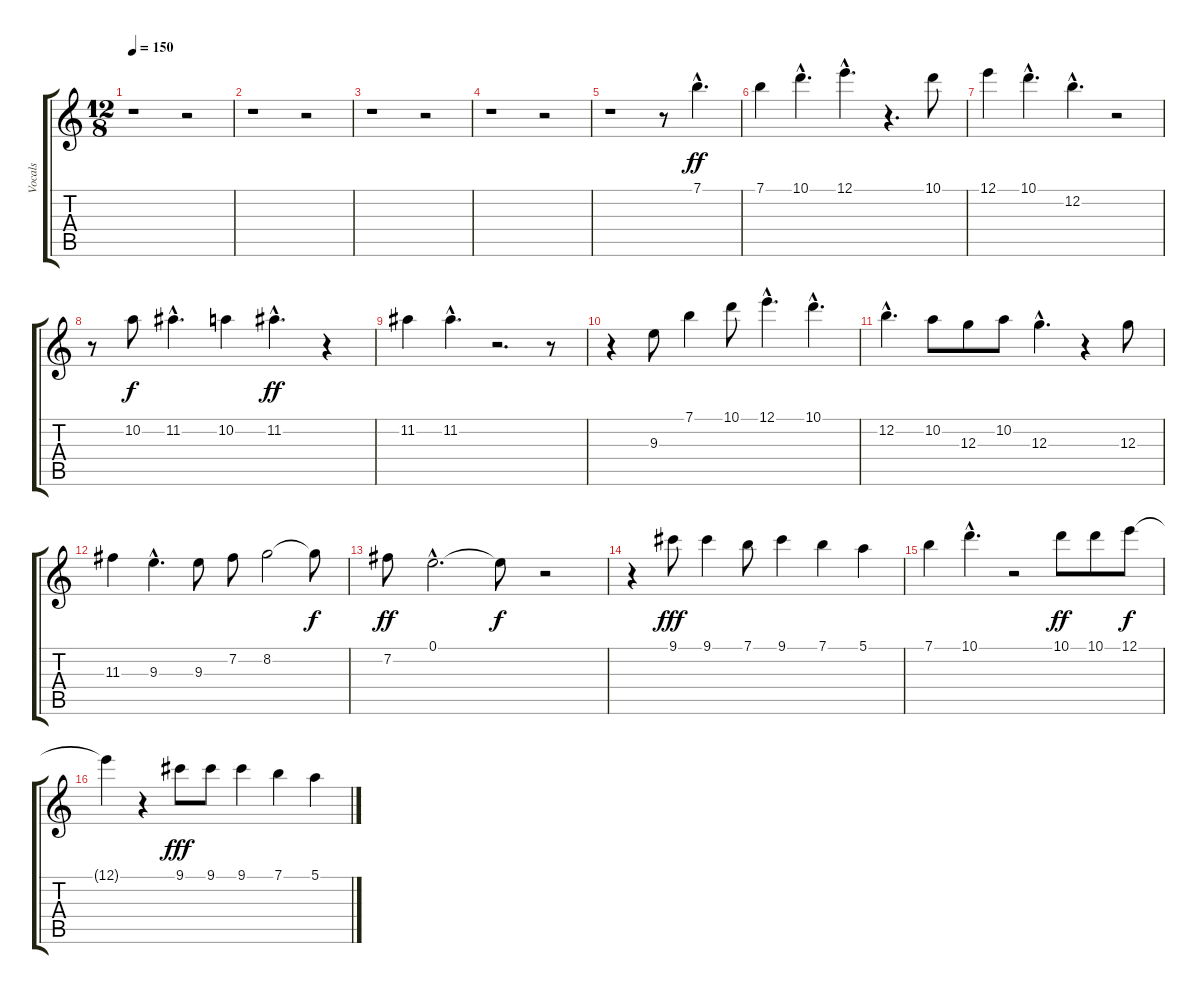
\track ("Vocals" "Vocals") {instrument distortionguitar}
\staff {score tabs}
\tuning (E4 B3 G3 D3 A2 E2) {hide}
\ts (12 8)
\tempo 150
\clef g2
\ks c
r.1{dy f} r.2 |
r.1 r.2 |
r.1 r.2 |
r.1 r.2 |
r.1 r.8 7.1{hac}.4{d dy ff} |
7.1.4 10.1{hac}.4{d} 12.1{hac}.4{d} r.4{d} 10.1.8 |
12.1.4 10.1{hac}.4{d} 12.2{hac}.4{d} r.2 |
r.8 10.2.8{dy f} 11.2{hac}.4{d} 10.2.4 11.2{hac}.4{d dy ff} r.4 |
11.2.4 11.2{hac}.4{d} r.2{d} r.8 |
r.4 9.3.8 7.1.4 10.1.8 12.1{hac}.4{d} 10.1{hac}.4{d} |
12.2{hac}.4{d} 10.2.8 12.3.8 10.2.8 12.3{hac}.4{d} r.4 12.3.8 |
11.3.4 9.3{hac}.4{d} 9.3.8 7.2.8 8.2.2 8.2{t}.8{dy f} |
7.2.8{dy ff} 0.1{hac}.2{d} 0.1{t}.8{dy f} r.2 |
r.4 9.1.8{dy fff} 9.1.4 7.1.8 9.1.4 7.1.4 5.1.4 |
7.1.4 10.1{hac}.4{d} r.2 10.1.8{dy ff} 10.1.8 12.1.8{dy f} |
12.1{t}.4 r.4 9.1.8{dy fff} 9.1.8 9.1.4 7.1.4 5.1.4
